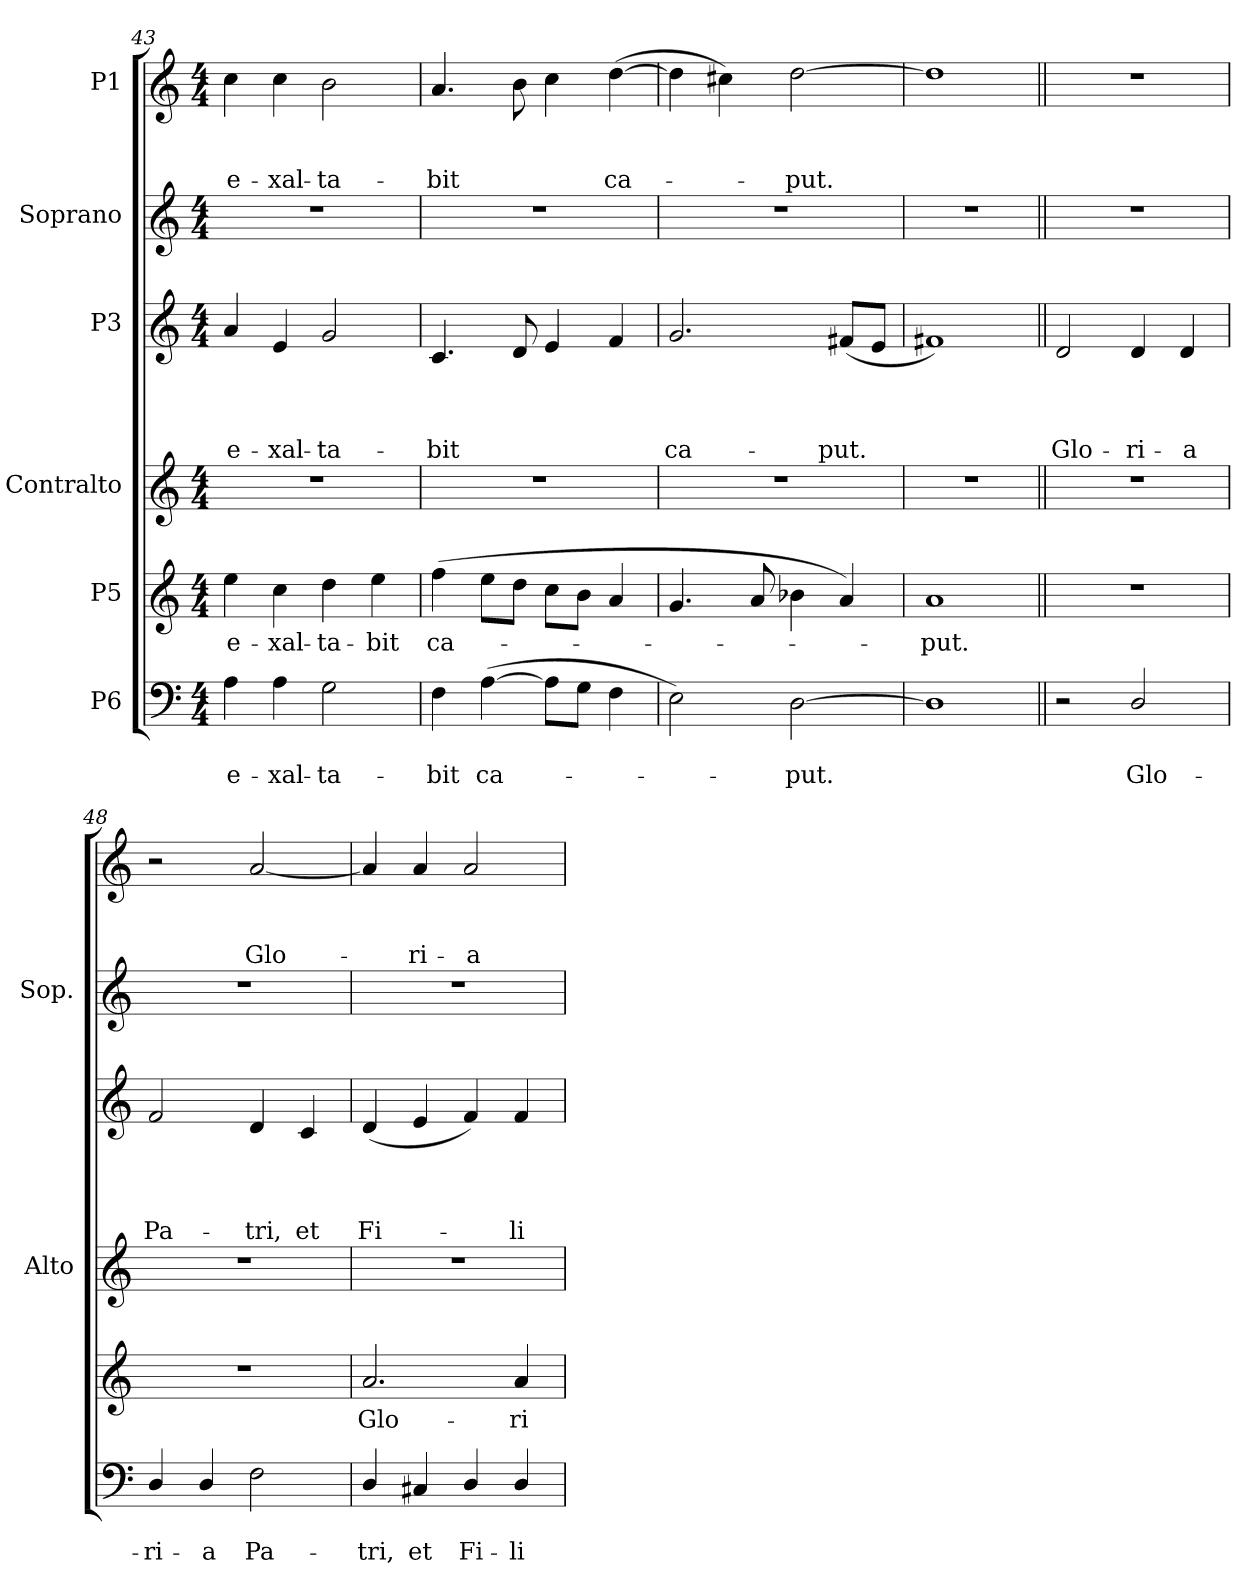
**kern	**text	**text	**kern	**text	**kern	**kern	**text	**text	**text	**text	**kern	**kern	**text	**text	**text
*part6	*part6	*part6	*part5	*part5	*part4	*part3	*part3	*part3	*part3	*part3	*part2	*part1	*part1	*part1	*part1
*staff6	*staff6	*staff6	*staff5	*staff5	*staff4	*staff3	*staff3	*staff3	*staff3	*staff3	*staff2	*staff1	*staff1	*staff1	*staff1
*I"P6	*	*	*I"P5	*	*I"Contralto	*I"P3	*	*	*	*	*I"Soprano	*I"P1	*	*	*
*	*	*	*	*	*I'Alto	*	*	*	*	*	*I'Sop.	*	*	*	*
*clefF4	*	*	*clefG2	*	*clefG2	*clefG2	*	*	*	*	*clefG2	*clefG2	*	*	*
*	*	*	*ITrd7c12	*	*	*	*	*	*	*	*	*	*	*	*
*k[]	*	*	*k[]	*	*k[]	*k[]	*	*	*	*	*k[]	*k[]	*	*	*
*C:	*	*	*C:	*	*C:	*C:	*	*	*	*	*C:	*C:	*	*	*
*M4/4	*	*	*M4/4	*	*M4/4	*M4/4	*	*	*	*	*M4/4	*M4/4	*	*	*
=43	=43	=43	=43	=43	=43	=43	=43	=43	=43	=43	=43	=43	=43	=43	=43
!	!	!LO:LY:b	!	!LO:LY:b	!	!	!	!	!	!LO:LY:b	!	!	!	!	!LO:LY:b
4A\	.	e-	4e\	e-	1r	4a/	.	.	.	e-	1r	4cc\	.	.	e-
!	!	!LO:LY:b	!	!LO:LY:b	!	!	!	!	!	!LO:LY:b	!	!	!	!	!LO:LY:b
4A\	.	-xal-	4c\	-xal-	.	4e/	.	.	.	-xal-	.	4cc\	.	.	-xal-
!	!	!LO:LY:b	!	!LO:LY:b	!	!	!	!	!	!LO:LY:b	!	!	!	!	!LO:LY:b
2G\	.	-ta-	4d\	-ta-	.	2g/	.	.	.	-ta-	.	2b\	.	.	-ta-
!	!	!	!	!LO:LY:b	!	!	!	!	!	!	!	!	!	!	!
.	.	.	4e\	-bit	.	.	.	.	.	.	.	.	.	.	.
=44	=44	=44	=44	=44	=44	=44	=44	=44	=44	=44	=44	=44	=44	=44	=44
!	!	!LO:LY:b	!	!LO:LY:b	!	!	!	!	!	!LO:LY:b	!	!	!	!	!LO:LY:b
4F\	.	-bit	(>4f\	ca-	1r	4.c/	.	.	.	-bit	1r	4.a/	.	.	-bit
!	!	!LO:LY:b	!	!	!	!	!	!	!	!	!	!	!	!	!
(>[>4A\	.	ca-	8e\L	.	.	.	.	.	.	.	.	.	.	.	.
.	.	.	8d\J	.	.	8d/	.	.	.	.	.	8b\	.	.	.
8A\L]	.	.	8c\L	.	.	4e/	.	.	.	.	.	4cc\	.	.	.
8G\J	.	.	8B\J	.	.	.	.	.	.	.	.	.	.	.	.
!	!	!	!	!	!	!	!	!	!	!	!	!	!	!	!LO:LY:b
4F\	.	.	4A/	.	.	4f/	.	.	.	.	.	(>[>4dd\	.	.	ca-
=45	=45	=45	=45	=45	=45	=45	=45	=45	=45	=45	=45	=45	=45	=45	=45
!	!	!	!	!	!	!	!	!	!	!LO:LY:b	!	!	!	!	!
2E\)	.	.	4.G/	.	1r	2.g/	.	.	.	ca-	1r	4dd\]	.	.	.
.	.	.	.	.	.	.	.	.	.	.	.	4cc#X\)	.	.	.
.	.	.	8A/	.	.	.	.	.	.	.	.	.	.	.	.
!	!	!LO:LY:b	!	!	!	!	!	!	!	!	!	!	!	!	!LO:LY:b
[>2D\	.	-put.	4B-X\	.	.	.	.	.	.	.	.	[>2dd\	.	.	-put.
!	!	!	!	!	!	!	!	!	!	!LO:LY:b	!	!	!	!	!
.	.	.	4A/)	.	.	(>8f#X/L	.	.	.	-put.	.	.	.	.	.
.	.	.	.	.	.	8e/J	.	.	.	.	.	.	.	.	.
!!LO:PB:g=z
=46	=46	=46	=46	=46	=46	=46	=46	=46	=46	=46	=46	=46	=46	=46	=46
!	!	!	!	!LO:LY:b	!	!	!	!	!	!	!	!	!	!	!
1D]	.	.	1A	-put.	1r	1f#X)	.	.	.	.	1r	1dd]	.	.	.
=47||	=47||	=47||	=47||	=47||	=47||	=47||	=47||	=47||	=47||	=47||	=47||	=47||	=47||	=47||	=47||
!	!	!	!	!	!	!	!	!	!	!LO:LY:b	!	!	!	!	!
2r	.	.	1r	.	1r	2d/	.	.	.	Glo-	1r	1r	.	.	.
!	!	!LO:LY:b	!	!	!	!	!	!	!	!LO:LY:b	!	!	!	!	!
2D/	.	Glo-	.	.	.	4d/	.	.	.	-ri-	.	.	.	.	.
!	!	!	!	!	!	!	!	!	!	!LO:LY:b	!	!	!	!	!
.	.	.	.	.	.	4d/	.	.	.	-a	.	.	.	.	.
=48	=48	=48	=48	=48	=48	=48	=48	=48	=48	=48	=48	=48	=48	=48	=48
!	!	!LO:LY:b	!	!	!	!	!	!	!	!LO:LY:b	!	!	!	!	!
4D/	.	-ri-	1r	.	1r	2f/	.	.	.	Pa-	1r	2r	.	.	.
!	!	!LO:LY:b	!	!	!	!	!	!	!	!	!	!	!	!	!
4D/	.	-a	.	.	.	.	.	.	.	.	.	.	.	.	.
!	!	!LO:LY:b	!	!	!	!	!	!	!	!LO:LY:b	!	!	!	!	!LO:LY:b
2F\	.	Pa-	.	.	.	4d/	.	.	.	-tri,	.	[<2a/	.	.	Glo-
!	!	!	!	!	!	!	!	!	!	!LO:LY:b	!	!	!	!	!
.	.	.	.	.	.	4c/	.	.	.	et	.	.	.	.	.
=49	=49	=49	=49	=49	=49	=49	=49	=49	=49	=49	=49	=49	=49	=49	=49
!	!	!LO:LY:b	!	!LO:LY:b	!	!	!	!	!	!LO:LY:b	!	!	!	!	!
4D/	.	-tri,	2.A/	Glo-	1r	(<4d/	.	.	.	Fi-	1r	4a/]	.	.	.
!	!	!LO:LY:b	!	!	!	!	!	!	!	!	!	!	!	!	!LO:LY:b
4C#X/	.	et	.	.	.	4e/	.	.	.	.	.	4a/	.	.	-ri-
!	!	!LO:LY:b	!	!	!	!	!	!	!	!	!	!	!	!	!LO:LY:b
4D/	.	Fi-	.	.	.	4f/)	.	.	.	.	.	2a/	.	.	-a
!	!	!LO:LY:b	!	!LO:LY:b	!	!	!	!	!	!LO:LY:b	!	!	!	!	!
4D/	.	-li-	4A/	-ri-	.	4f/	.	.	.	-li-	.	.	.	.	.
=	=	=	=	=	=	=	=	=	=	=	=	=	=	=	=
*-	*-	*-	*-	*-	*-	*-	*-	*-	*-	*-	*-	*-	*-	*-	*-
